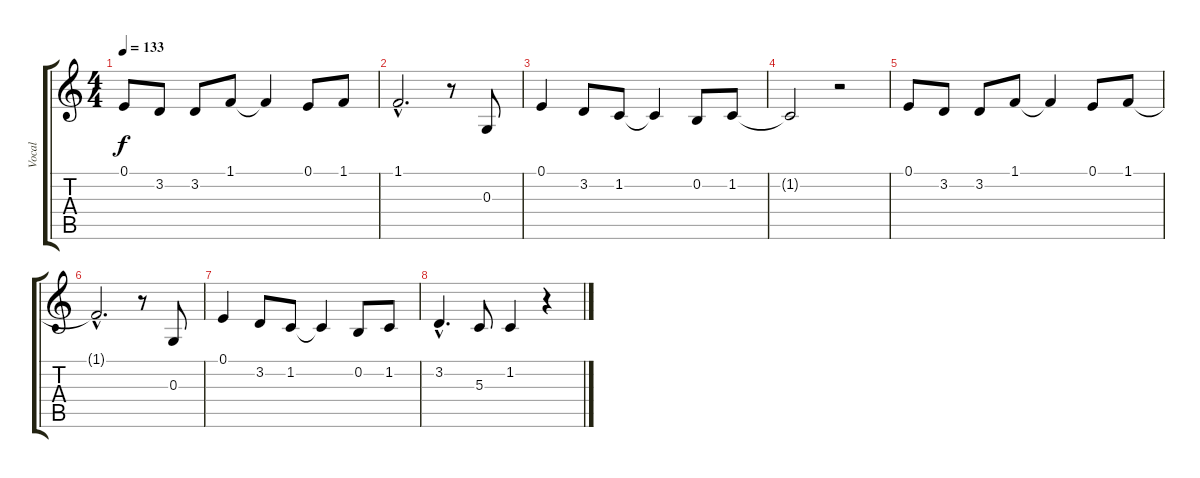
\track ("Vocal" "Vocal") {instrument lead1square}
\staff {score tabs}
\tuning (E4 B3 G3 D3 A2 E2) {hide}
\ts (4 4)
\tempo 133
\clef g2
\ks c
0.1.8{dy f} 3.2.8 3.2.8 1.1.8 1.1{t}.4 0.1.8 1.1.8 |
1.1{hac}.2{d} r.8 0.3.8 |
0.1.4 3.2.8 1.2.8 1.2{t}.4 0.2.8 1.2.8 |
1.2{t}.2 r.2 |
0.1.8 3.2.8 3.2.8 1.1.8 1.1{t}.4 0.1.8 1.1.8 |
1.1{hac t}.2{d} r.8 0.3.8 |
0.1.4 3.2.8 1.2.8 1.2{t}.4 0.2.8 1.2.8 |
3.2{hac}.4{d} 5.3.8 1.2.4 r.4
